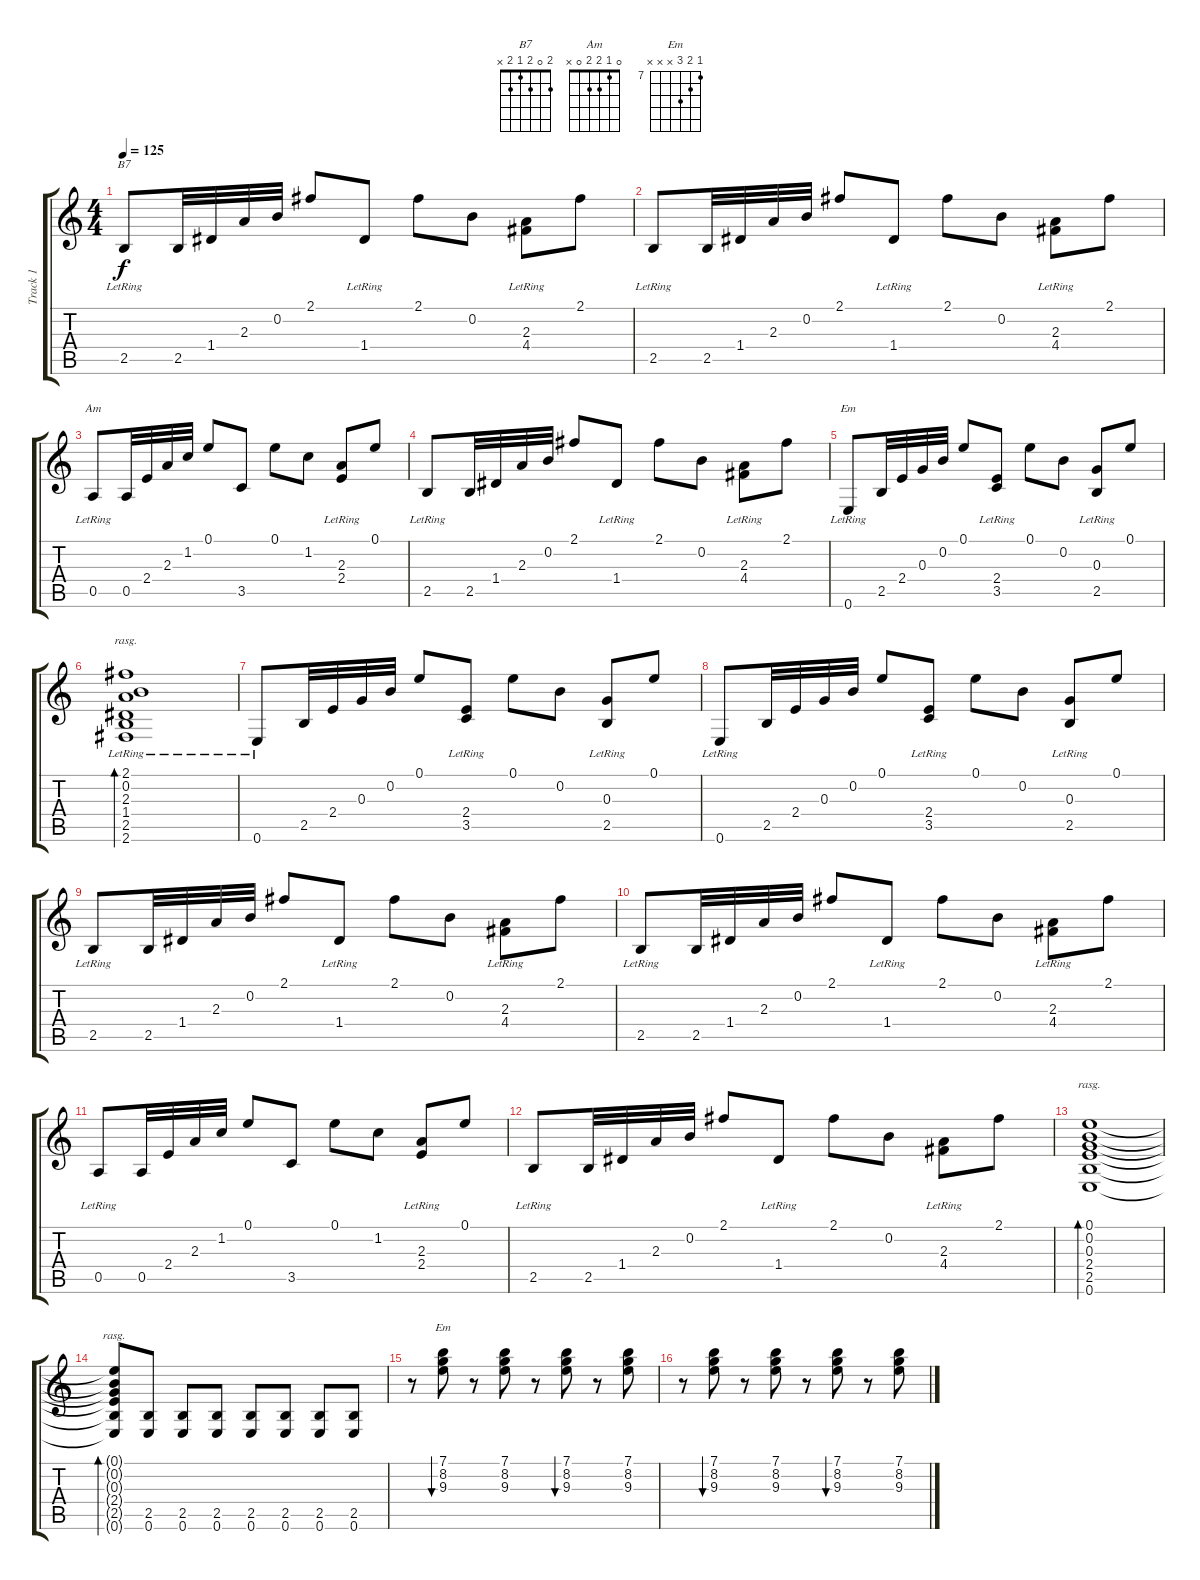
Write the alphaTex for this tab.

\track ("Track 1" "Track 1") {instrument acousticguitarsteel}
\staff {score tabs}
\tuning (E4 B3 G3 D3 A2 E2) {hide}
\chord ("B7" 2 0 2 1 2 x)
\chord ("Am" 0 1 2 2 0 x)
\chord ("Em" 0 0 0 2 2 0)
\chord ("Em" 7 8 9 x x x) {firstfret 7}
\ts (4 4)
\tempo 125
\clef g2
\ks c
2.5{lr}.8{ch "B7" dy f} 2.5.32 1.4.32 2.3.32 0.2.32 2.1.8 1.4{lr}.8 2.1.8 0.2.8 (2.3 4.4{lr}).8 2.1.8 |
2.5{lr}.8 2.5.32 1.4.32 2.3.32 0.2.32 2.1.8 1.4{lr}.8 2.1.8 0.2.8 (2.3 4.4{lr}).8 2.1.8 |
0.5{lr}.8{ch "Am"} 0.5.32 2.4.32 2.3.32 1.2.32 0.1.8 3.5.8 0.1.8 1.2.8 (2.3 2.4{lr}).8 0.1.8 |
2.5{lr}.8 2.5.32 1.4.32 2.3.32 0.2.32 2.1.8 1.4{lr}.8 2.1.8 0.2.8 (2.3 4.4{lr}).8 2.1.8 |
0.6{lr}.8{ch "Em"} 2.5.32 2.4.32 0.3.32 0.2.32 0.1.8 (2.4 3.5{lr}).8 0.1.8 0.2.8 (0.3 2.5{lr}).8 0.1.8 |
(2.1 0.2 2.3 1.4 2.5 2.6{lr}).1{bd 480 rasg ii} |
0.6{lr}.8 2.5.32 2.4.32 0.3.32 0.2.32 0.1.8 (2.4 3.5{lr}).8 0.1.8 0.2.8 (0.3 2.5{lr}).8 0.1.8 |
0.6{lr}.8 2.5.32 2.4.32 0.3.32 0.2.32 0.1.8 (2.4 3.5{lr}).8 0.1.8 0.2.8 (0.3 2.5{lr}).8 0.1.8 |
2.5{lr}.8 2.5.32 1.4.32 2.3.32 0.2.32 2.1.8 1.4{lr}.8 2.1.8 0.2.8 (2.3 4.4{lr}).8 2.1.8 |
2.5{lr}.8 2.5.32 1.4.32 2.3.32 0.2.32 2.1.8 1.4{lr}.8 2.1.8 0.2.8 (2.3 4.4{lr}).8 2.1.8 |
0.5{lr}.8 0.5.32 2.4.32 2.3.32 1.2.32 0.1.8 3.5.8 0.1.8 1.2.8 (2.3 2.4{lr}).8 0.1.8 |
2.5{lr}.8 2.5.32 1.4.32 2.3.32 0.2.32 2.1.8 1.4{lr}.8 2.1.8 0.2.8 (2.3 4.4{lr}).8 2.1.8 |
(0.1 0.2 0.3 2.4 2.5 0.6).1{bd 480 rasg ii} |
(0.1{t} 0.2{t} 0.3{t} 2.4{t} 2.5{t} 0.6{t}).8{bd 240 rasg ii} (2.5 0.6).8 (2.5 0.6).8 (2.5 0.6).8 (2.5 0.6).8 (2.5 0.6).8 (2.5 0.6).8 (2.5 0.6).8 |
r.8 (7.1 8.2 9.3).8{bu 240 ch "Em"} r.8 (7.1 8.2 9.3).8 r.8 (7.1 8.2 9.3).8{bu 240} r.8 (7.1 8.2 9.3).8 |
r.8 (7.1 8.2 9.3).8{bu 240} r.8 (7.1 8.2 9.3).8 r.8 (7.1 8.2 9.3).8{bu 240} r.8 (7.1 8.2 9.3).8
